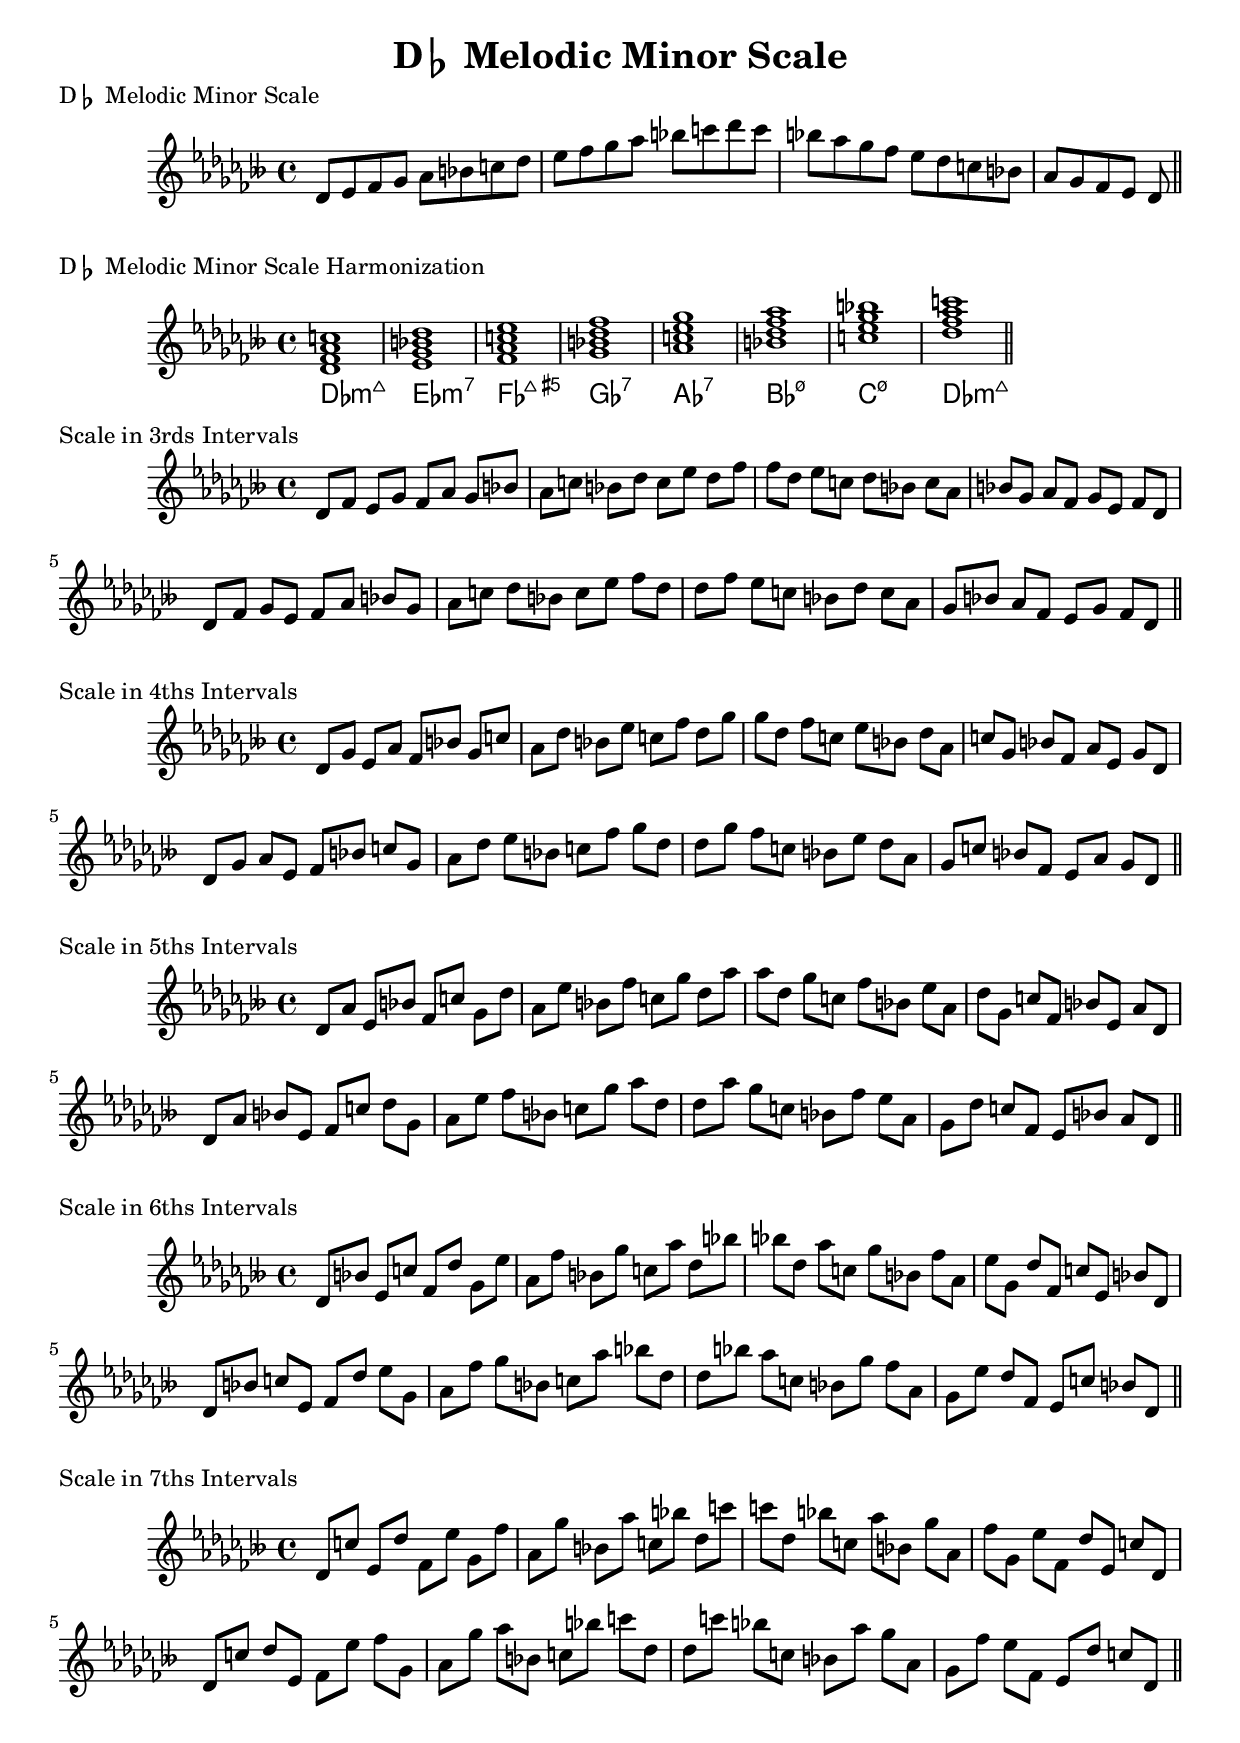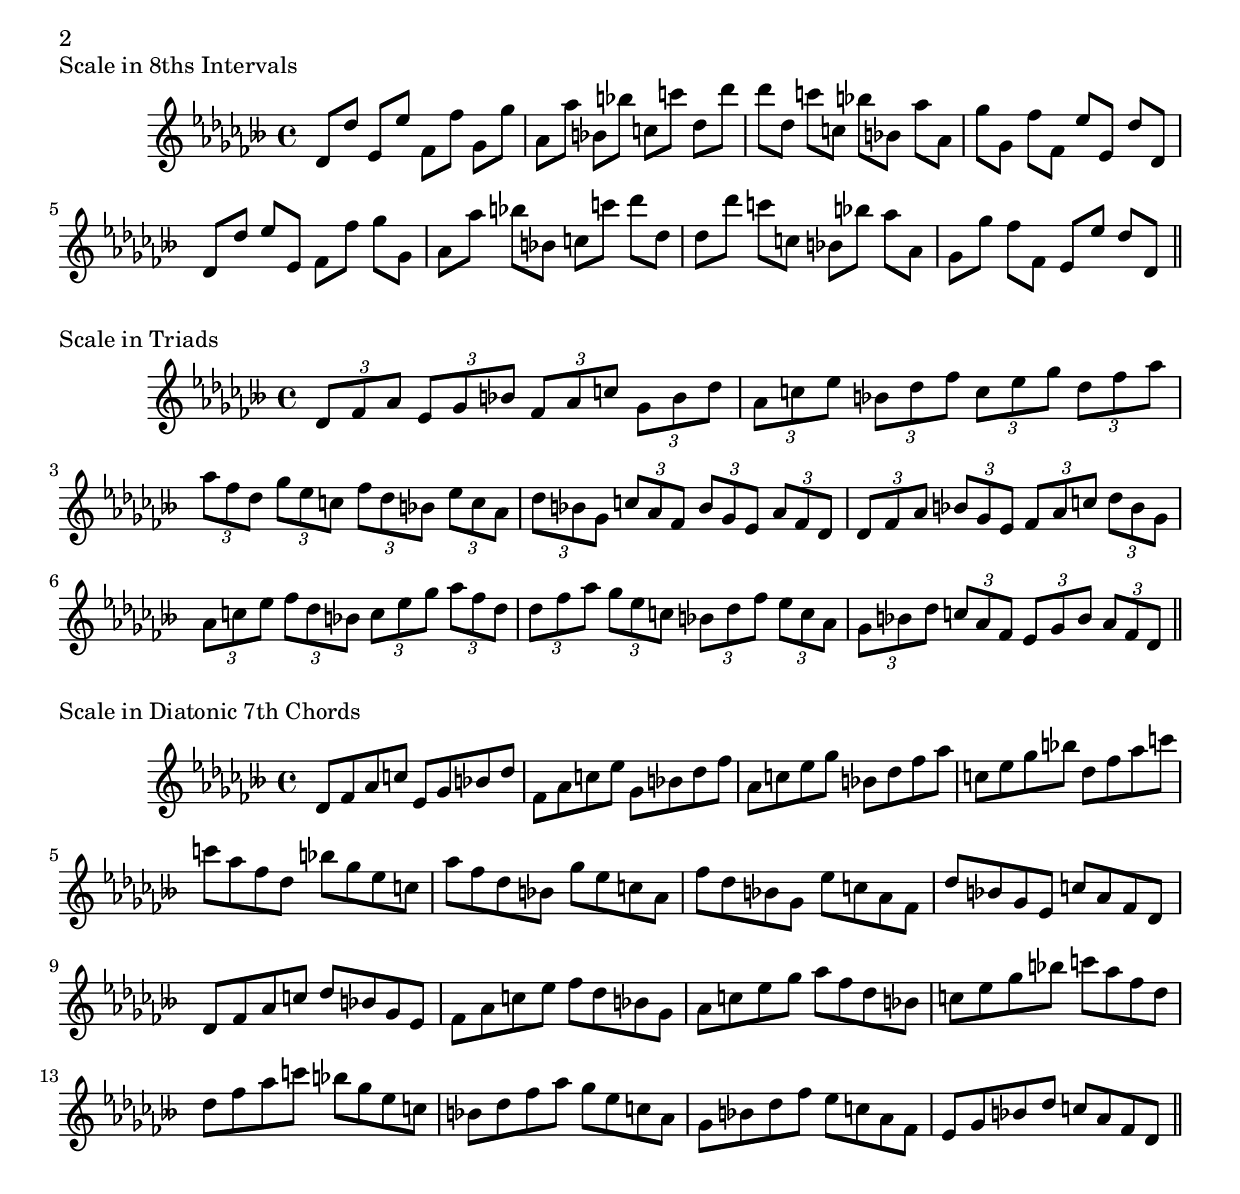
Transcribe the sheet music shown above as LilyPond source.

\version "2.18.2"

\include "scales.ly"

\header{
  title = \markup { "D" \flat " Melodic Minor Scale" }
}

\score {
  \transpose c des
  \new Staff \relative c' {
    \key c \minor
    \CMinorMelodicScale
    \bar "||"
  }
  \header{
    piece = \markup { "D" \flat " Melodic Minor Scale" }
  }
}

\score {
  \transpose c des
  \new Staff \relative c' {
    \key c \minor
    \CMinorMelodicHarmonization
    \bar "||"
  }
  \header{
    piece = \markup { "D" \flat " Melodic Minor Scale Harmonization" }
  }
}

\score {
  \transpose c des
  \new Staff \relative c' {
    \key c \minor
    \set Timing.beamExceptions = #'()
    \set Timing.baseMoment = #'(ly:make-moment 1/4)
    \set Timing.beatStructure = #'(1 1 1 1)
    \CMinorMelodicScaleThirds
    \bar "||"
  }
  \header{
    piece = \markup { "Scale in 3rds Intervals" }
  }
}

\score {
  \transpose c des
  \new Staff \relative c' {
    \key c \minor
    \set Timing.beamExceptions = #'()
    \set Timing.baseMoment = #'(ly:make-moment 1/4)
    \set Timing.beatStructure = #'(1 1 1 1)
    \CMinorMelodicScaleFourths
    \bar "||"
  }
  \header{
    piece = \markup { "Scale in 4ths Intervals" }
  }
}

\score {
  \transpose c des
  \new Staff \relative c' {
    \key c \minor
    \set Timing.beamExceptions = #'()
    \set Timing.baseMoment = #'(ly:make-moment 1/4)
    \set Timing.beatStructure = #'(1 1 1 1)
    \CMinorMelodicScaleFifths
    \bar "||"
  }
  \header{
    piece = \markup { "Scale in 5ths Intervals" }
  }
}

\score {
  \transpose c des
  \new Staff \relative c' {
    \key c \minor
    \set Timing.beamExceptions = #'()
    \set Timing.baseMoment = #'(ly:make-moment 1/4)
    \set Timing.beatStructure = #'(1 1 1 1)
    \CMinorMelodicScaleSixths
    \bar "||"
  }
  \header{
    piece = \markup { "Scale in 6ths Intervals" }
  }
}

\score {
  \transpose c des
  \new Staff \relative c' {
    \key c \minor
    \set Timing.beamExceptions = #'()
    \set Timing.baseMoment = #'(ly:make-moment 1/4)
    \set Timing.beatStructure = #'(1 1 1 1)
    \CMinorMelodicScaleSevenths
    \bar "||"
  }
  \header{
    piece = \markup { "Scale in 7ths Intervals" }
  }
}

\score {
  \transpose c des
  \new Staff \relative c' {
    \key c \minor
    \set Timing.beamExceptions = #'()
    \set Timing.baseMoment = #'(ly:make-moment 1/4)
    \set Timing.beatStructure = #'(1 1 1 1)
    \CMinorMelodicScaleEights
    \bar "||"
  }
  \header{
    piece = \markup { "Scale in 8ths Intervals" }
  }
}

\score {
  \transpose c des
  \new Staff \relative c' {
    \key c \minor
    \CMinorMelodicScaleTriads
    \bar "||"
  }
  \header{
    piece = \markup { "Scale in Triads" }
  }
}

\score {
  \transpose c des
  \new Staff \relative c' {
    \key c \minor
    \CMinorMelodicScaleChords
    \bar "||"
  }
  \header{
    piece = \markup { "Scale in Diatonic 7th Chords" }
  }
}